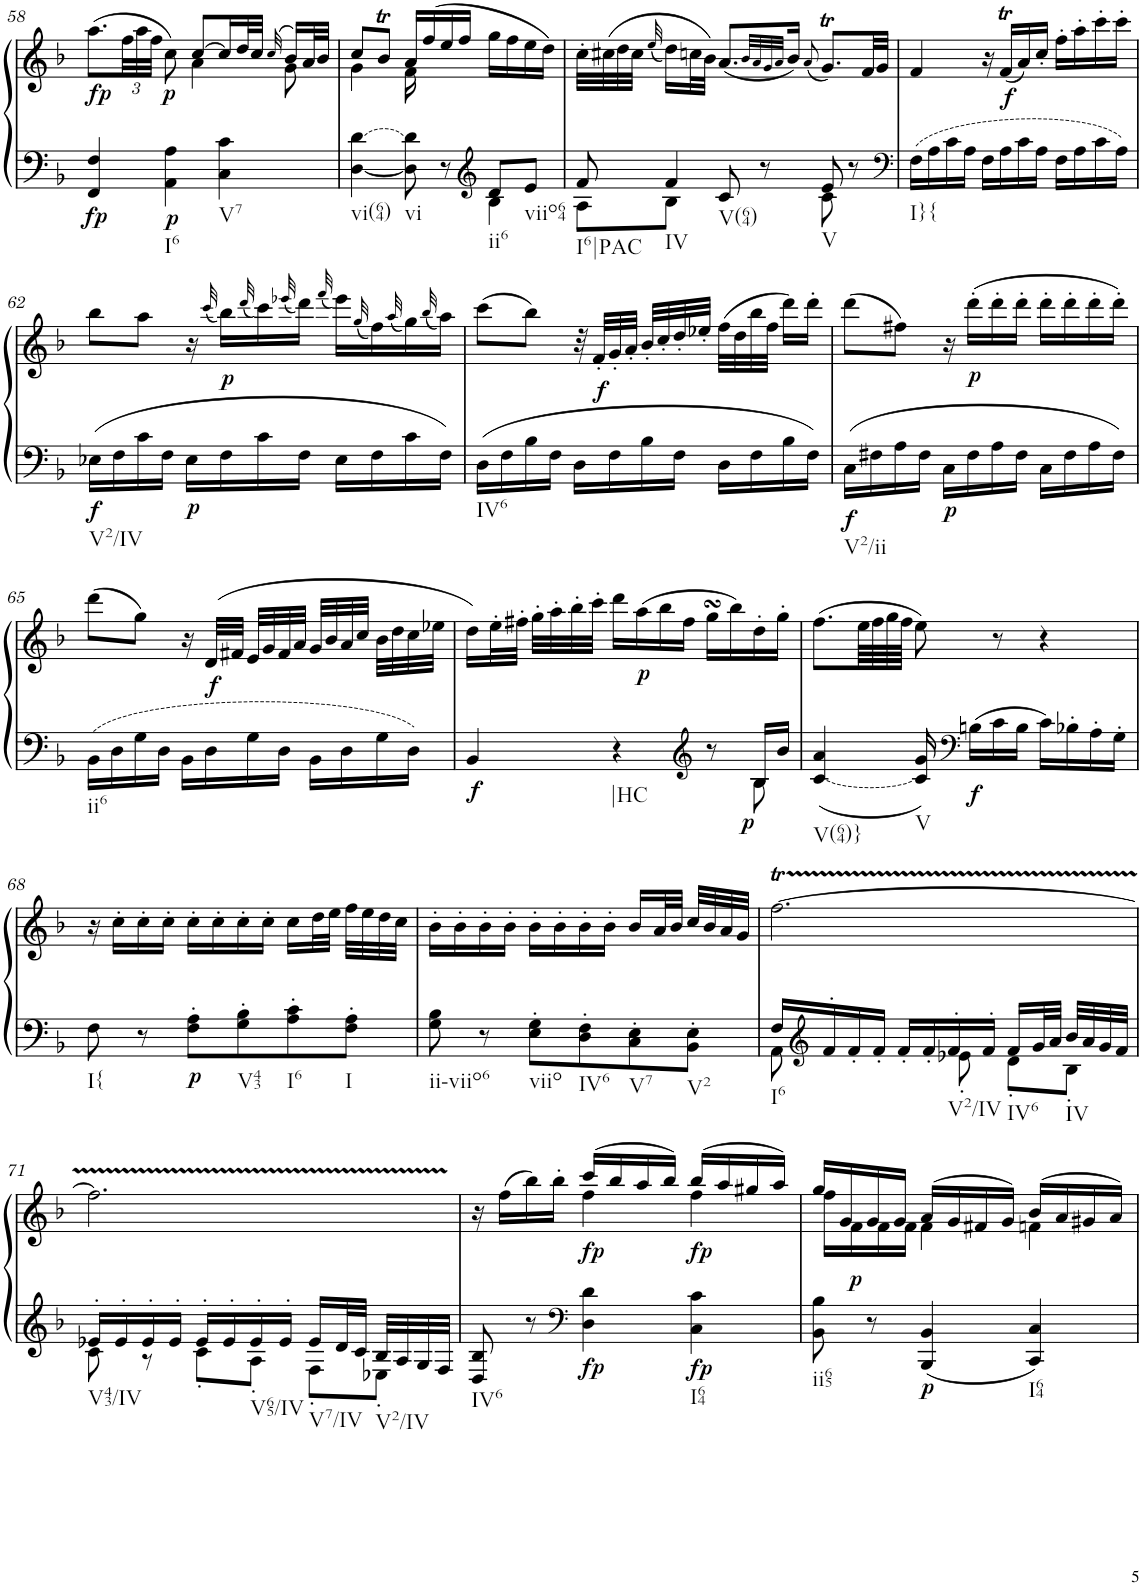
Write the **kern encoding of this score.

**kern	**kern	**dynam
*part1	*part1	*part1
*staff2	*staff1	*staff1/2
*I"Piano	*	*
*I'Pno.	*	*
!!LO:PB:g=z
*clefF4	*clefG2	*
*k[b-]	*k[b-]	*
*M3/4	*M3/4	*
=58	=58	=58
*	*^	*
!	!	!	!LO:DY:b=2
!	!	!	!LO:DY:n=1:b
4FF/ 4F/	(>8.aa\L	4.ryy	fp fp
*	*Xbrackettup	*	*
.	48ff\LL	.	.
.	48aa\	.	.
.	48ff\JJJ	.	.
!LO:TX:b:t=I6	!	!	!
!	!	!	!LO:DY:n=2:b=2
!	!	!	!LO:DY:n=3:b
4AA\ 4A\	8cc\)	.	p p
.	[8cc/L	4a\	.
!LO:TX:b:t=V7	!	!	!
4C\ 4c\	16cc/L]	.	.
.	32dd/L	.	.
.	32cc/JJJ	.	.
.	(>32qcc/	.	.
.	16b-/LL)	8g\	.
.	32a/L	.	.
.	32b-/JJJ	.	.
=59	=59	=59	=59
!LO:TX:b:t=vi(64)	!	!	!
!LO:T:n=2:dash	!	!	!
*^	*	*	*
[<4D\ [>4d\	2ryy	8cc/L	4g\	.
.	.	8b-T/J	.	.
!LO:TX:b:t=vi	!	!	!	!
8D\] 8d\]	.	16a/LL	16f\	.
.	.	(16ff/	16ryy	.
8r	.	16ee/	8ryy	.
.	.	16ff/JJ	.	.
*clefG2	*	*	*	*
!LO:TX:b:t=ii6	!	!	!	!
8d/L	4B-\	16gg\LL	4ryy	.
.	.	16ff\	.	.
!LO:TX:b:t=viio64	!	!	!	!
8e/J	.	16ee\	.	.
.	.	16dd\JJ)	.	.
*	*	*v	*v	*
=60	=60	=60	=60
!LO:TX:b:t=I6|PAC	!	!	!
8f/	8A\L	32cc'\LLL	.
.	.	(32cc#X\	.
.	.	32dd\	.
.	.	32cc#\JJJ	.
.	.	(32qee/	.
!LO:TX:b:t=IV	!	!	!
!LO:TX:b:t=V(64)	!	!	!
4f/	8B-\J	16dd\LL)	.
.	.	32ccn\L	.
.	.	32b-\JJJ)	.
.	8c/	(8.a/L	.
8r	8ryy	.	.
.	.	32qb-/LLL	.
.	.	32qa/	.
.	.	32qg/	.
.	.	32qa/JJJ	.
.	.	16b-/Jk)	.
.	.	(8qa/	.
!LO:TX:b:t=V	!	!	!
8e/	8c\	8.gT/L)	.
8r	8ryy	.	.
.	.	32f/LL	.
.	.	32g/JJJ	.
*v	*v	*	*
=61	=61	=61
*clefF4	*	*
!LO:TX:b:t=I}{	!	!
16F\LL	4f/	.
16A\	.	.
16c\	.	.
16A\JJ	.	.
16F\LL	16r	.
!	!	!LO:DY:b
16A\	(16fT/LL	f
16c\	16a/)	.
16A\JJ	16cc'/JJ	.
16F\LL	16ff'\LL	.
16A\	16aa'\	.
16c\	16ccc'\	.
16A\JJ	16ccc'\JJ	.
!!LO:LB:g=z
=62	=62	=62
!LO:TX:b:t=V2/IV	!	!
!	!	!LO:DY:b=2
16E-X\LL	8bb-\L	f
16F\	.	.
16c\	8aa\J	.
16F\JJ	.	.
!	!	!LO:DY:b=2
16E-\LL	16r	p
.	(32qccc/	.
!	!	!LO:DY:b
16F\	16bb-\LL)	p
.	(32qddd/	.
16c\	16ccc\)	.
.	(32qeee-X/	.
16F\JJ	16ddd\JJ)	.
.	(32qfff/	.
16E-\LL	16eee-\LL)	.
.	(32qgg/	.
16F\	16ff\)	.
.	(32qaa/	.
16c\	16gg\)	.
.	(32qbb-/	.
16F\JJ	16aa\JJ)	.
=63	=63	=63
!LO:TX:b:t=IV6	!	!
16D\LL	(8ccc\L	.
16F\	.	.
16B-\	8bb-\J)	.
16F\JJ	.	.
16D\LL	32r	.
!	!	!LO:DY:b
.	32f'/LLL	f
16F\	32g'/	.
.	32a'/JJJ	.
16B-\	32b-'/LLL	.
.	32cc'/	.
16F\JJ	32dd'/	.
.	32ee-X'/JJJ	.
16D\LL	(32ff\LLL	.
.	32dd\	.
16F\	32bb-\	.
.	32ff\JJJ	.
16B-\	16ddd\LL)	.
16F\JJ	16ddd'\JJ	.
=64	=64	=64
!LO:TX:b:t=V2/ii	!	!
!	!	!LO:DY:b=2
16C\LL	(8ddd\L	f
16F#X\	.	.
16A\	8ff#X\J)	.
16F#\JJ	.	.
!	!	!LO:DY:b=2
16C\LL	16r	p
!	!	!LO:DY:b
16F#\	(16ddd'\LL	p
16A\	16ddd'\	.
16F#\JJ	16ddd'\JJ	.
16C\LL	16ddd'\LL	.
16F#\	16ddd'\	.
16A\	16ddd'\	.
16F#\JJ	16ddd'\JJ)	.
!!LO:LB:g=z
=65	=65	=65
!LO:TX:b:t=ii6	!	!
16BB-\LL	(8ddd\L	.
16D\	.	.
16G\	8gg\J)	.
16D\JJ	.	.
16BB-\LL	16r	.
!	!	!LO:DY:b
16D\	(32d/LLL	f
.	32f#X/JJJ	.
16G\	32e/LLL	.
.	32g/	.
16D\JJ	32f#/	.
.	32a/JJJ	.
16BB-\LL	32g/LLL	.
.	32b-/	.
16D\	32a/	.
.	32cc/JJJ	.
16G\	32b-\LLL	.
.	32dd\	.
16D\JJ	32cc\	.
.	32ee-X\JJJ	.
=66	=66	=66
*^	*	*
!	!	!	!LO:DY:b=2
4BB-/	8ryy	16dd\LL)	f
.	.	32ee'\L	.
.	.	32ff#X'\JJJ	.
*v	*v	*	*
.	32gg'\LLL	.
.	32aa'\	.
.	32bb-'\	.
.	32ccc'\JJJ	.
!LO:TX:b:t=|HC	!	!
4r	16ddd\LL	.
!	!	!LO:DY:b
.	(16aa\	p
.	16bb-\	.
.	16ff#\JJ	.
*clefG2	*	*
8r	16ggsSSS\LL	.
.	16bb-\)	.
*^	*	*
!	!	!	!LO:DY:b=2
16B-/LL	8B-\	16dd'\	p
16b-/JJ	.	16gg'\JJ	.
*v	*v	*	*
=67	=67	=67
!LO:TX:b:t=V(64)}	!	!
!LO:T:n=1:dash	!	!
[<4c/ 4a/	(8.ff\L	.
.	64ee\LLL	.
.	64ff\	.
.	64gg\	.
.	64ff\JJJJ	.
!LO:TX:b:t=V	!	!
16c/] 16g/	8ee\)	.
*clefF4	*	*
!	!	!LO:DY:b=2
16Bn\LL	.	f
16c\	8r	.
16B\JJ	.	.
16c\LL	4r	.
16B-X'\	.	.
16A'\	.	.
16G'\JJ	.	.
!!LO:LB:g=z
=68	=68	=68
!LO:TX:b:t=I{	!	!
8F\	16r	.
.	16cc'\LL	.
8r	16cc'\	.
.	16cc'\JJ	.
!	!	!LO:DY:b=2
8F\' 8A\'L	16cc'\LL	p
.	16cc'\	.
!LO:TX:b:t=V43	!	!
8G\' 8B-\'	16cc'\	.
.	16cc'\JJ	.
!LO:TX:b:t=I6	!	!
8A\' 8c\'	16cc\LL	.
.	32dd\L	.
.	32ee\JJJ	.
!LO:TX:b:t=I	!	!
8F\' 8A\'J	32ff\LLL	.
.	32ee\	.
.	32dd\	.
.	32cc\JJJ	.
=69	=69	=69
!LO:TX:b:t=ii-viio6	!	!
8G\ 8B-\	16b-'\LL	.
.	16b-'\	.
8r	16b-'\	.
.	16b-'\JJ	.
!LO:TX:b:t=viio	!	!
8E\' 8G\'L	16b-'\LL	.
.	16b-'\	.
!LO:TX:b:t=IV6	!	!
8D\' 8F\'	16b-'\	.
.	16b-'\JJ	.
!LO:TX:b:t=V7	!	!
8C\' 8E\'	16b-/LL	.
.	32a/L	.
.	32b-/JJJ	.
!LO:TX:b:t=V2	!	!
8BB-\' 8E\'J	32cc/LLL	.
.	32b-/	.
.	32a/	.
.	32g/JJJ	.
=70	=70	=70
*^	*	*
!LO:TX:b:t=I6	!	!	!
16F/LL	8AA\	[2.ffT\	.
*clefG2	*	*	*
16f'/	.	.	.
16f'/	4ryy	.	.
16f'/JJ	.	.	.
16f'/LL	.	.	.
16f'/	.	.	.
!LO:TX:b:t=V2/IV	!	!	!
16f'/	8e-X'\	.	.
16f'/JJ	.	.	.
!LO:TX:b:t=IV6	!	!	!
16f/LL	8d'\L	.	.
32g/L	.	.	.
32a/JJJ	.	.	.
!LO:TX:b:t=IV	!	!	!
32b-/LLL	8B-'\J	.	.
32a/	.	.	.
32g/	.	.	.
32f/JJJ	.	.	.
!!LO:LB:g=z
=71	=71	=71	=71
!LO:TX:b:t=V43/IV	!	!	!
16e-X'/LL	8c\	2.ffTTT\]	.
16e-'/	.	.	.
16e-'/	8r	.	.
16e-'/JJ	.	.	.
16e-'/LL	8c'\L	.	.
16e-'/	.	.	.
!LO:TX:b:t=V65/IV	!	!	!
16e-'/	8A'\J	.	.
16e-'/JJ	.	.	.
!LO:TX:b:t=V7/IV	!	!	!
16e-/LL	8F'\L	.	.
32d/L	.	.	.
32c/JJJ	.	.	.
!LO:TX:b:t=V2/IV	!	!	!
32B-/LLL	8E-X'\J	.	.
32A/	.	.	.
32G/	.	.	.
32F/JJJ	.	.	.
*v	*v	*	*
=72	=72	=72
*	*^	*
!LO:TX:b:t=IV6	!	!	!
8D/ 8B-/	16r	4ryy	.
.	(>16ff\LL	.	.
8r	16bb-\)	.	.
.	16bb-'>\JJ	.	.
*clefF4	*	*	*
!	!	!	!LO:DY:b=2
!	!	!	!LO:DY:n=1:b
4D\ 4d\	(16ccc/LL	4ff\	fp fp
.	16bb-/	.	.
.	16aa/	.	.
.	16bb-/JJ)	.	.
!LO:TX:b:t=I64	!	!	!
!	!	!	!LO:DY:n=2:b=2
!	!	!	!LO:DY:n=3:b
4C\ 4c\	(16bb-/LL	4ff\	fp fp
.	16aa/	.	.
.	16gg#X/	.	.
.	16aa/JJ)	.	.
=73	=73	=73	=73
!LO:TX:b:t=ii65	!	!	!
8BB-\ 8B-\	16gg/LL	16ff\LL	.
.	16g/	16f\	.
!	!	!	!LO:DY:a=2
8r	16g/	16f\	p
.	16g/JJ	16f\JJ	.
!	!	!	!LO:DY:b=2
4BBB-/ 4BB-/	(16a/LL	4f\	p
.	16g/	.	.
.	16f#X/	.	.
.	16g/JJ)	.	.
!LO:TX:b:t=I64	!	!	!
4CC/ 4C/	(16b-/LL	4fn\	.
.	16a/	.	.
.	16g#X/	.	.
.	16a/JJ)	.	.
*	*v	*v	*
=	=	=
*-	*-	*-
